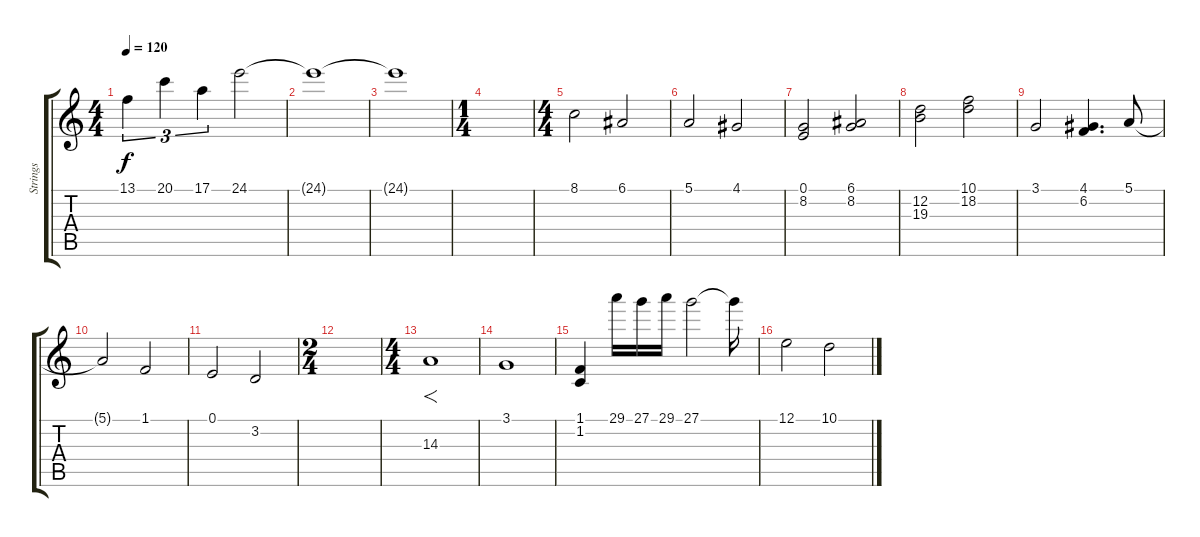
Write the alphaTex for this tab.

\track ("Strings" "Strings") {instrument stringensemble1}
\staff {score tabs}
\tuning (E4 B3 G3 D3 A2 E2) {hide}
\ts (4 4)
\tempo 120
\clef g2
\ks c
13.1.4{tu (3 2) dy f} 20.1.4{tu (3 2)} 17.1.4{tu (3 2)} 24.1.2 |
24.1{t}.1 |
24.1{t}.1 |
\ts (1 4)
|
\ts (4 4)
8.1.2 6.1.2 |
5.1.2 4.1.2 |
(0.1 8.2).2 (6.1 8.2).2 |
(12.2 19.3).2 (10.1 18.2).2 |
3.1.2 (4.1 6.2).4{d} 5.1.8 |
5.1{t}.2 1.1.2 |
0.1.2 3.2.2 |
\ts (2 4)
|
\ts (4 4)
14.3.1{f} |
3.1.1 |
(1.1 1.2).4 29.1.16 27.1.16 29.1.16 27.1.2 27.1{t}.16 |
12.1.2 10.1.2
